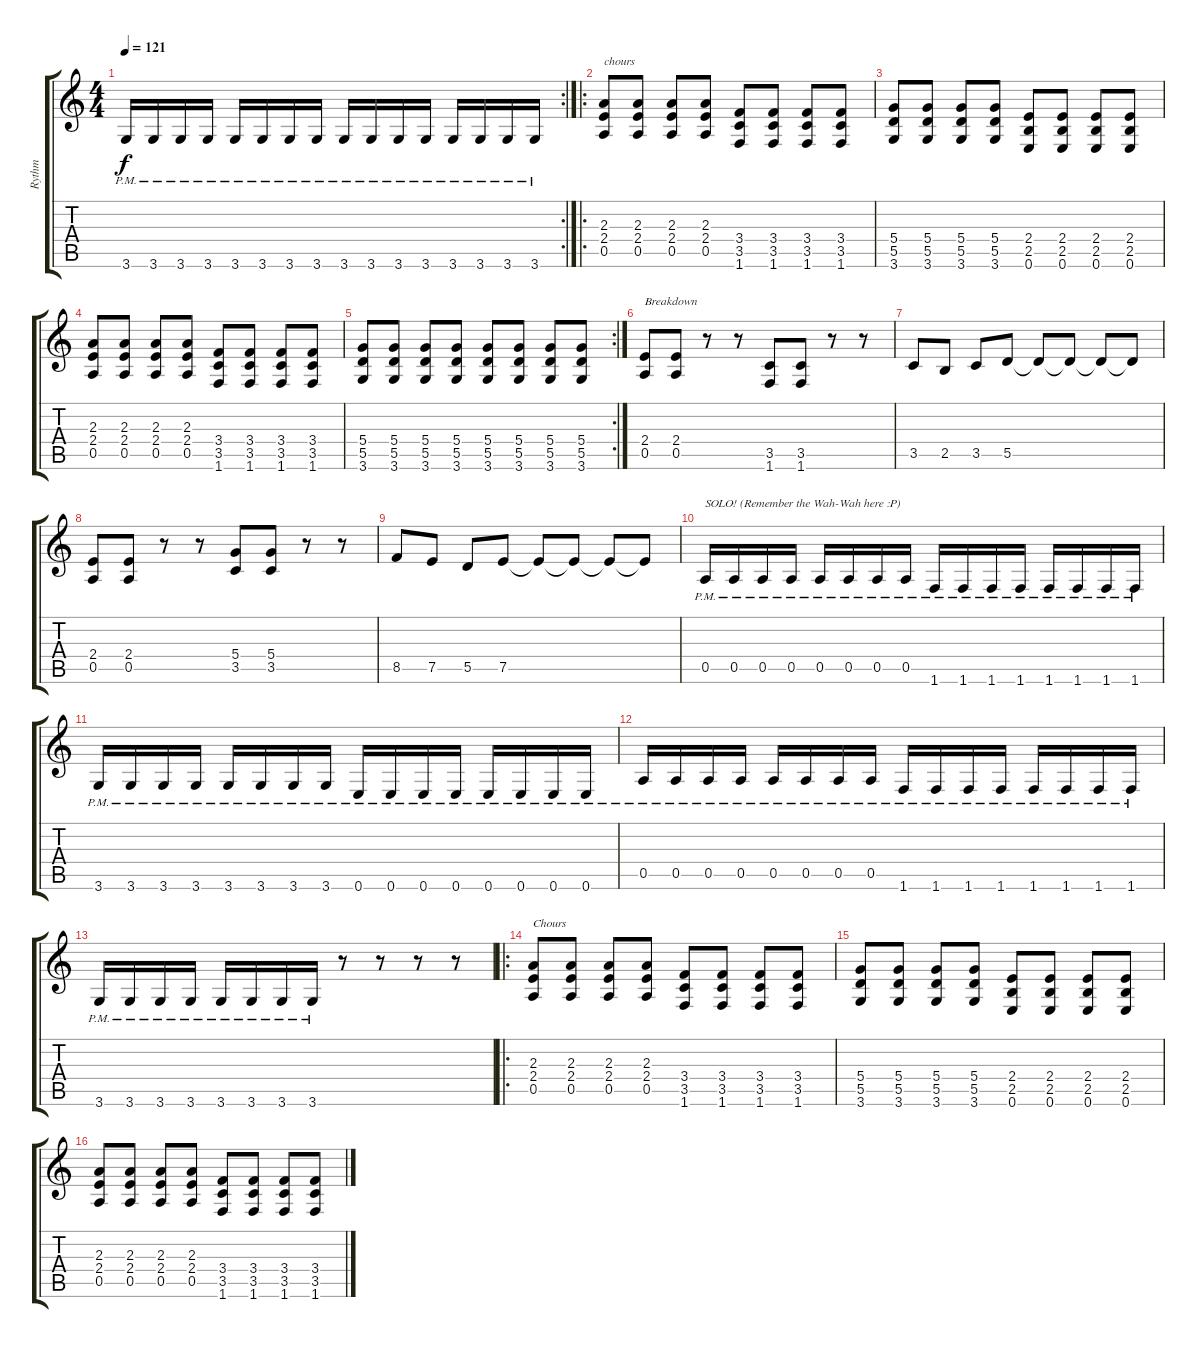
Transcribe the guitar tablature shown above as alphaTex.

\track ("Rythm" "Rythm") {instrument distortionguitar}
\staff {score tabs}
\tuning (E4 B3 G3 D3 A2 E2) {hide}
\rc 2
\ts (4 4)
\tempo 121
\clef g2
\ks c
3.6{pm}.16{dy f} 3.6{pm}.16 3.6{pm}.16 3.6{pm}.16 3.6{pm}.16 3.6{pm}.16 3.6{pm}.16 3.6{pm}.16 3.6{pm}.16 3.6{pm}.16 3.6{pm}.16 3.6{pm}.16 3.6{pm}.16 3.6{pm}.16 3.6{pm}.16 3.6{pm}.16 |
\ro
(2.3 2.4 0.5).8{txt "chours"} (2.3 2.4 0.5).8 (2.3 2.4 0.5).8 (2.3 2.4 0.5).8 (3.4 3.5 1.6).8 (3.4 3.5 1.6).8 (3.4 3.5 1.6).8 (3.4 3.5 1.6).8 |
(5.4 5.5 3.6).8 (5.4 5.5 3.6).8 (5.4 5.5 3.6).8 (5.4 5.5 3.6).8 (2.4 2.5 0.6).8 (2.4 2.5 0.6).8 (2.4 2.5 0.6).8 (2.4 2.5 0.6).8 |
(2.3 2.4 0.5).8 (2.3 2.4 0.5).8 (2.3 2.4 0.5).8 (2.3 2.4 0.5).8 (3.4 3.5 1.6).8 (3.4 3.5 1.6).8 (3.4 3.5 1.6).8 (3.4 3.5 1.6).8 |
\rc 2
(5.4 5.5 3.6).8 (5.4 5.5 3.6).8 (5.4 5.5 3.6).8 (5.4 5.5 3.6).8 (5.4 5.5 3.6).8 (5.4 5.5 3.6).8 (5.4 5.5 3.6).8 (5.4 5.5 3.6).8 |
(2.4 0.5).8{txt "Breakdown"} (2.4 0.5).8 r.8 r.8 (3.5 1.6).8 (3.5 1.6).8 r.8 r.8 |
3.5.8 2.5.8 3.5.8 5.5.8 5.5{t}.8 5.5{t}.8 5.5{t}.8 5.5{t}.8 |
(2.4 0.5).8 (2.4 0.5).8 r.8 r.8 (5.4 3.5).8 (5.4 3.5).8 r.8 r.8 |
8.5.8 7.5.8 5.5.8 7.5.8 7.5{t}.8 7.5{t}.8 7.5{t}.8 7.5{t}.8 |
0.5{pm}.16{txt "SOLO! (Remember the Wah-Wah here :P)"} 0.5{pm}.16 0.5{pm}.16 0.5{pm}.16 0.5{pm}.16 0.5{pm}.16 0.5{pm}.16 0.5{pm}.16 1.6{pm}.16 1.6{pm}.16 1.6{pm}.16 1.6{pm}.16 1.6{pm}.16 1.6{pm}.16 1.6{pm}.16 1.6{pm}.16 |
3.6{pm}.16 3.6{pm}.16 3.6{pm}.16 3.6{pm}.16 3.6{pm}.16 3.6{pm}.16 3.6{pm}.16 3.6{pm}.16 0.6{pm}.16 0.6{pm}.16 0.6{pm}.16 0.6{pm}.16 0.6{pm}.16 0.6{pm}.16 0.6{pm}.16 0.6{pm}.16 |
0.5{pm}.16 0.5{pm}.16 0.5{pm}.16 0.5{pm}.16 0.5{pm}.16 0.5{pm}.16 0.5{pm}.16 0.5{pm}.16 1.6{pm}.16 1.6{pm}.16 1.6{pm}.16 1.6{pm}.16 1.6{pm}.16 1.6{pm}.16 1.6{pm}.16 1.6{pm}.16 |
3.6{pm}.16 3.6{pm}.16 3.6{pm}.16 3.6{pm}.16 3.6{pm}.16 3.6{pm}.16 3.6{pm}.16 3.6{pm}.16 r.8 r.8 r.8 r.8 |
\ro
(2.3 2.4 0.5).8{txt "Chours"} (2.3 2.4 0.5).8 (2.3 2.4 0.5).8 (2.3 2.4 0.5).8 (3.4 3.5 1.6).8 (3.4 3.5 1.6).8 (3.4 3.5 1.6).8 (3.4 3.5 1.6).8 |
(5.4 5.5 3.6).8 (5.4 5.5 3.6).8 (5.4 5.5 3.6).8 (5.4 5.5 3.6).8 (2.4 2.5 0.6).8 (2.4 2.5 0.6).8 (2.4 2.5 0.6).8 (2.4 2.5 0.6).8 |
(2.3 2.4 0.5).8 (2.3 2.4 0.5).8 (2.3 2.4 0.5).8 (2.3 2.4 0.5).8 (3.4 3.5 1.6).8 (3.4 3.5 1.6).8 (3.4 3.5 1.6).8 (3.4 3.5 1.6).8
